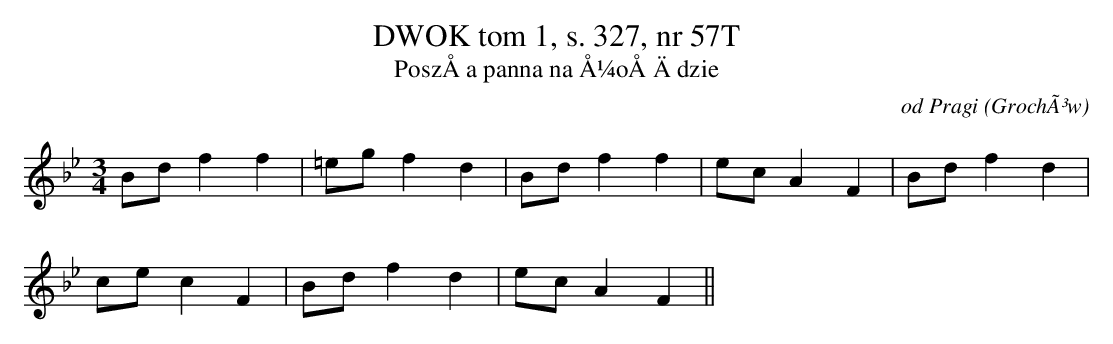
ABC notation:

X:1
T: DWOK tom 1, s. 327, nr 57T
T: PoszÅa panna na Å¼oÅÄdzie
O: od Pragi (GrochÃ³w)
M: 3/4
L: 1/8
K: Bb
Bdf2f2 | =egf2d2 | Bdf2f2 | ecA2F2 | Bdf2d2 |
cec2F2 | Bdf2d2 | ecA2F2||
